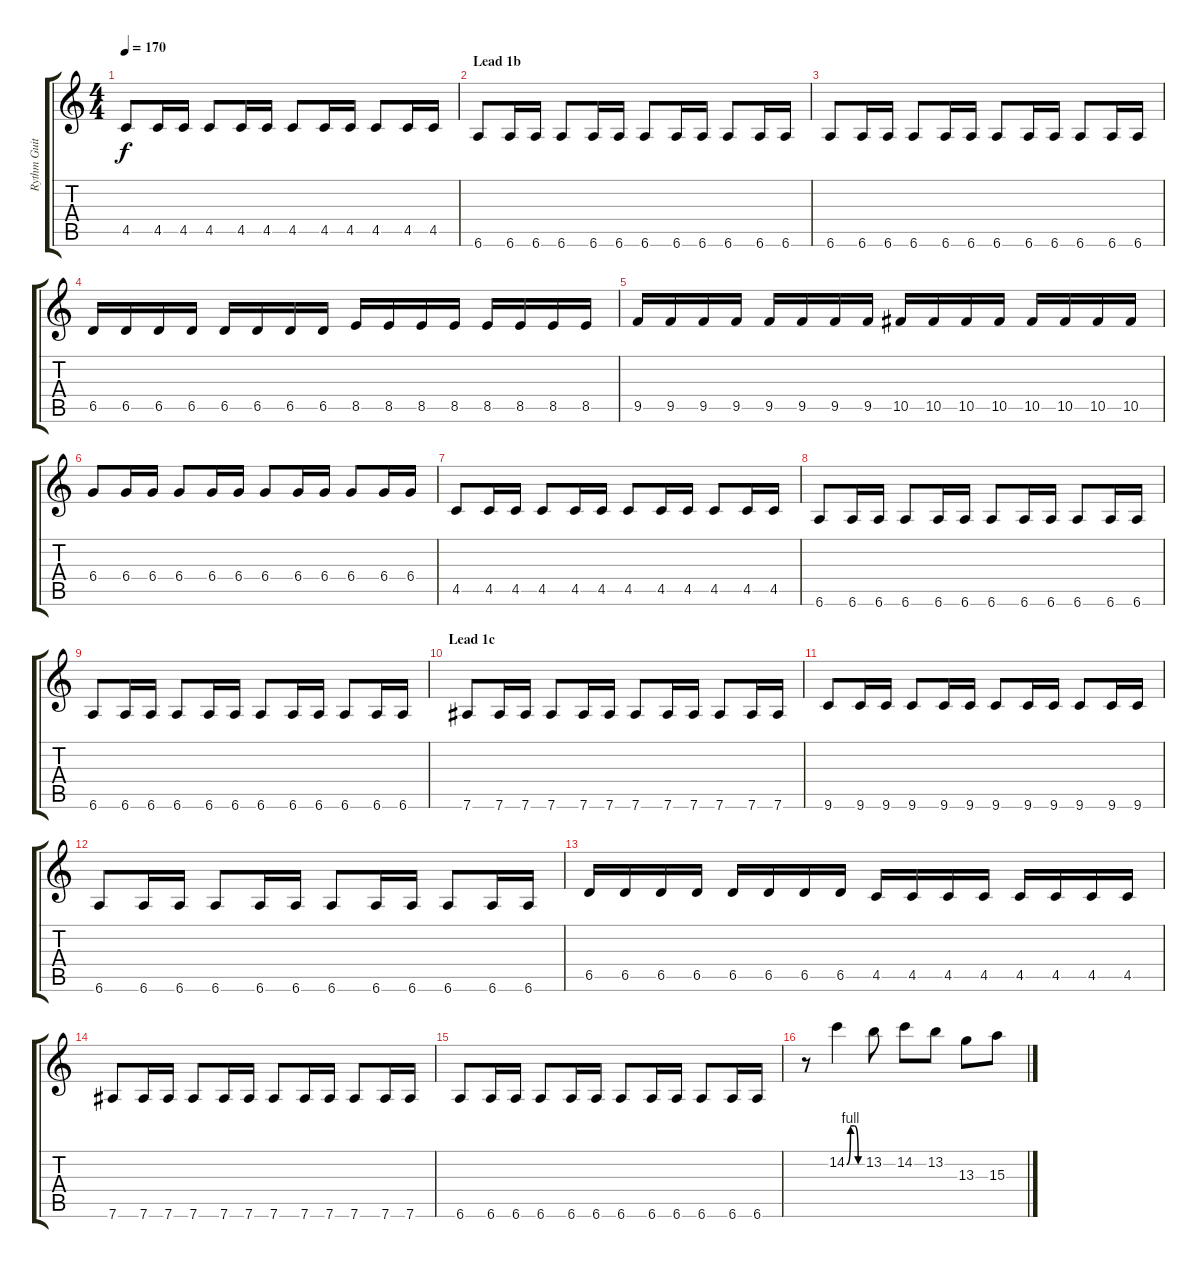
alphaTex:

\track ("Rythm Guitar" "Rythm Guit") {instrument distortionguitar}
\staff {score tabs}
\tuning (Eb4 Bb3 Gb3 Db3 Ab2 Eb2) {hide}
\ts (4 4)
\tempo 170
\clef g2
\ks c
4.5.8{dy f} 4.5.16 4.5.16 4.5.8 4.5.16 4.5.16 4.5.8 4.5.16 4.5.16 4.5.8 4.5.16 4.5.16 |
\section ("" "Lead 1b")
6.6.8 6.6.16 6.6.16 6.6.8 6.6.16 6.6.16 6.6.8 6.6.16 6.6.16 6.6.8 6.6.16 6.6.16 |
6.6.8 6.6.16 6.6.16 6.6.8 6.6.16 6.6.16 6.6.8 6.6.16 6.6.16 6.6.8 6.6.16 6.6.16 |
6.5.16 6.5.16 6.5.16 6.5.16 6.5.16 6.5.16 6.5.16 6.5.16 8.5.16 8.5.16 8.5.16 8.5.16 8.5.16 8.5.16 8.5.16 8.5.16 |
9.5.16 9.5.16 9.5.16 9.5.16 9.5.16 9.5.16 9.5.16 9.5.16 10.5.16 10.5.16 10.5.16 10.5.16 10.5.16 10.5.16 10.5.16 10.5.16 |
6.4.8 6.4.16 6.4.16 6.4.8 6.4.16 6.4.16 6.4.8 6.4.16 6.4.16 6.4.8 6.4.16 6.4.16 |
4.5.8 4.5.16 4.5.16 4.5.8 4.5.16 4.5.16 4.5.8 4.5.16 4.5.16 4.5.8 4.5.16 4.5.16 |
6.6.8 6.6.16 6.6.16 6.6.8 6.6.16 6.6.16 6.6.8 6.6.16 6.6.16 6.6.8 6.6.16 6.6.16 |
6.6.8 6.6.16 6.6.16 6.6.8 6.6.16 6.6.16 6.6.8 6.6.16 6.6.16 6.6.8 6.6.16 6.6.16 |
\section ("" "Lead 1c")
7.6.8 7.6.16 7.6.16 7.6.8 7.6.16 7.6.16 7.6.8 7.6.16 7.6.16 7.6.8 7.6.16 7.6.16 |
9.6.8 9.6.16 9.6.16 9.6.8 9.6.16 9.6.16 9.6.8 9.6.16 9.6.16 9.6.8 9.6.16 9.6.16 |
6.6.8 6.6.16 6.6.16 6.6.8 6.6.16 6.6.16 6.6.8 6.6.16 6.6.16 6.6.8 6.6.16 6.6.16 |
6.5.16 6.5.16 6.5.16 6.5.16 6.5.16 6.5.16 6.5.16 6.5.16 4.5.16 4.5.16 4.5.16 4.5.16 4.5.16 4.5.16 4.5.16 4.5.16 |
7.6.8 7.6.16 7.6.16 7.6.8 7.6.16 7.6.16 7.6.8 7.6.16 7.6.16 7.6.8 7.6.16 7.6.16 |
6.6.8 6.6.16 6.6.16 6.6.8 6.6.16 6.6.16 6.6.8 6.6.16 6.6.16 6.6.8 6.6.16 6.6.16 |
r.8 14.2{be (custom 0 0 15 4 30 4 45 0 60 0)}.4 13.2.8 14.2.8 13.2.8 13.3.8 15.3.8
